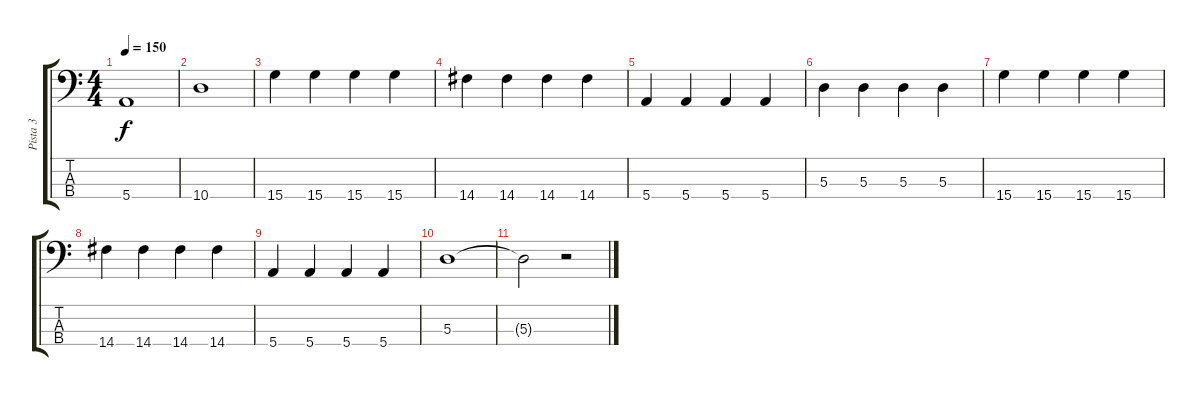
\track ("Pista 3" "Pista 3") {instrument electricbassfinger}
\staff {score tabs}
\tuning (G2 D2 A1 E1) {hide}
\ts (4 4)
\tempo 150
\clef f4
\ks c
5.4.1{dy f} |
10.4.1 |
15.4.4 15.4.4 15.4.4 15.4.4 |
14.4.4 14.4.4 14.4.4 14.4.4 |
5.4.4 5.4.4 5.4.4 5.4.4 |
5.3.4 5.3.4 5.3.4 5.3.4 |
15.4.4 15.4.4 15.4.4 15.4.4 |
14.4.4 14.4.4 14.4.4 14.4.4 |
5.4.4 5.4.4 5.4.4 5.4.4 |
5.3.1 |
5.3{t}.2 r.2
